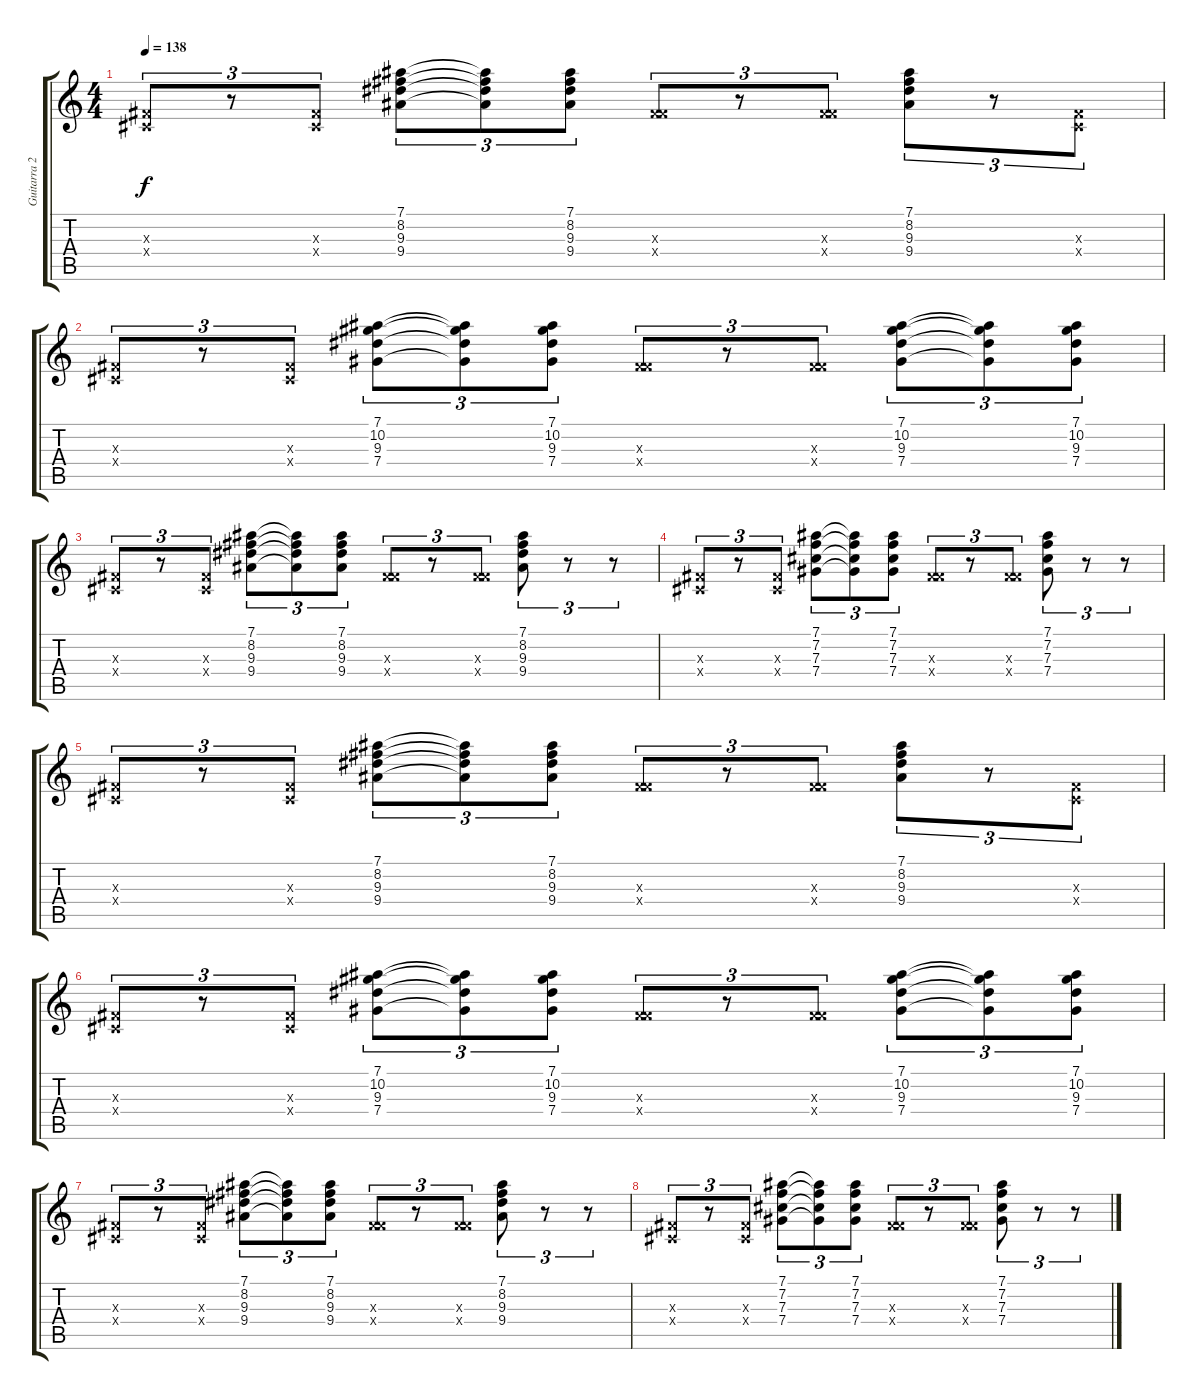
\track ("Guitarra 2" "Guitarra 2") {instrument acousticguitarsteel}
\staff {score tabs}
\tuning (Eb4 Bb3 Gb3 Db3 Ab2 Eb2) {hide}
\ts (4 4)
\tempo 138
\clef g2
\ks c
(0.3{x} 0.4{x}).8{tu (3 2) dy f} r.8{tu (3 2)} (0.3{x} 0.4{x}).8{tu (3 2)} (7.1 8.2 9.3 9.4).8{tu (3 2)} (7.1{t} 8.2{t} 9.3{t} 9.4{t}).8{tu (3 2)} (7.1 8.2 9.3 9.4).8{tu (3 2)} (0.3{x} 5.4{x}).8{tu (3 2)} r.8{tu (3 2)} (0.3{x} 5.4{x}).8{tu (3 2)} (7.1 8.2 9.3 9.4).8{tu (3 2)} r.8{tu (3 2)} (0.3{x} 0.4{x}).8{tu (3 2)} |
(0.3{x} 0.4{x}).8{tu (3 2)} r.8{tu (3 2)} (0.3{x} 0.4{x}).8{tu (3 2)} (7.1 10.2 9.3 7.4).8{tu (3 2)} (7.1{t} 10.2{t} 9.3{t} 7.4{t}).8{tu (3 2)} (7.1 10.2 9.3 7.4).8{tu (3 2)} (0.3{x} 5.4{x}).8{tu (3 2)} r.8{tu (3 2)} (0.3{x} 5.4{x}).8{tu (3 2)} (7.1 10.2 9.3 7.4).8{tu (3 2)} (7.1{t} 10.2{t} 9.3{t} 7.4{t}).8{tu (3 2)} (7.1 10.2 9.3 7.4).8{tu (3 2)} |
(0.3{x} 0.4{x}).8{tu (3 2)} r.8{tu (3 2)} (0.3{x} 0.4{x}).8{tu (3 2)} (7.1 8.2 9.3 9.4).8{tu (3 2)} (7.1{t} 8.2{t} 9.3{t} 9.4{t}).8{tu (3 2)} (7.1 8.2 9.3 9.4).8{tu (3 2)} (0.3{x} 5.4{x}).8{tu (3 2)} r.8{tu (3 2)} (0.3{x} 5.4{x}).8{tu (3 2)} (7.1 8.2 9.3 9.4).8{tu (3 2)} r.8{tu (3 2)} r.8{tu (3 2)} |
(0.3{x} 0.4{x}).8{tu (3 2)} r.8{tu (3 2)} (0.3{x} 0.4{x}).8{tu (3 2)} (7.1 7.2 7.3 7.4).8{tu (3 2)} (7.1{t} 7.2{t} 7.3{t} 7.4{t}).8{tu (3 2)} (7.1 7.2 7.3 7.4).8{tu (3 2)} (0.3{x} 5.4{x}).8{tu (3 2)} r.8{tu (3 2)} (0.3{x} 5.4{x}).8{tu (3 2)} (7.1 7.2 7.3 7.4).8{tu (3 2)} r.8{tu (3 2)} r.8{tu (3 2)} |
(0.3{x} 0.4{x}).8{tu (3 2)} r.8{tu (3 2)} (0.3{x} 0.4{x}).8{tu (3 2)} (7.1 8.2 9.3 9.4).8{tu (3 2)} (7.1{t} 8.2{t} 9.3{t} 9.4{t}).8{tu (3 2)} (7.1 8.2 9.3 9.4).8{tu (3 2)} (0.3{x} 5.4{x}).8{tu (3 2)} r.8{tu (3 2)} (0.3{x} 5.4{x}).8{tu (3 2)} (7.1 8.2 9.3 9.4).8{tu (3 2)} r.8{tu (3 2)} (0.3{x} 0.4{x}).8{tu (3 2)} |
(0.3{x} 0.4{x}).8{tu (3 2)} r.8{tu (3 2)} (0.3{x} 0.4{x}).8{tu (3 2)} (7.1 10.2 9.3 7.4).8{tu (3 2)} (7.1{t} 10.2{t} 9.3{t} 7.4{t}).8{tu (3 2)} (7.1 10.2 9.3 7.4).8{tu (3 2)} (0.3{x} 5.4{x}).8{tu (3 2)} r.8{tu (3 2)} (0.3{x} 5.4{x}).8{tu (3 2)} (7.1 10.2 9.3 7.4).8{tu (3 2)} (7.1{t} 10.2{t} 9.3{t} 7.4{t}).8{tu (3 2)} (7.1 10.2 9.3 7.4).8{tu (3 2)} |
(0.3{x} 0.4{x}).8{tu (3 2)} r.8{tu (3 2)} (0.3{x} 0.4{x}).8{tu (3 2)} (7.1 8.2 9.3 9.4).8{tu (3 2)} (7.1{t} 8.2{t} 9.3{t} 9.4{t}).8{tu (3 2)} (7.1 8.2 9.3 9.4).8{tu (3 2)} (0.3{x} 5.4{x}).8{tu (3 2)} r.8{tu (3 2)} (0.3{x} 5.4{x}).8{tu (3 2)} (7.1 8.2 9.3 9.4).8{tu (3 2)} r.8{tu (3 2)} r.8{tu (3 2)} |
(0.3{x} 0.4{x}).8{tu (3 2)} r.8{tu (3 2)} (0.3{x} 0.4{x}).8{tu (3 2)} (7.1 7.2 7.3 7.4).8{tu (3 2)} (7.1{t} 7.2{t} 7.3{t} 7.4{t}).8{tu (3 2)} (7.1 7.2 7.3 7.4).8{tu (3 2)} (0.3{x} 5.4{x}).8{tu (3 2)} r.8{tu (3 2)} (0.3{x} 5.4{x}).8{tu (3 2)} (7.1 7.2 7.3 7.4).8{tu (3 2)} r.8{tu (3 2)} r.8{tu (3 2)}
